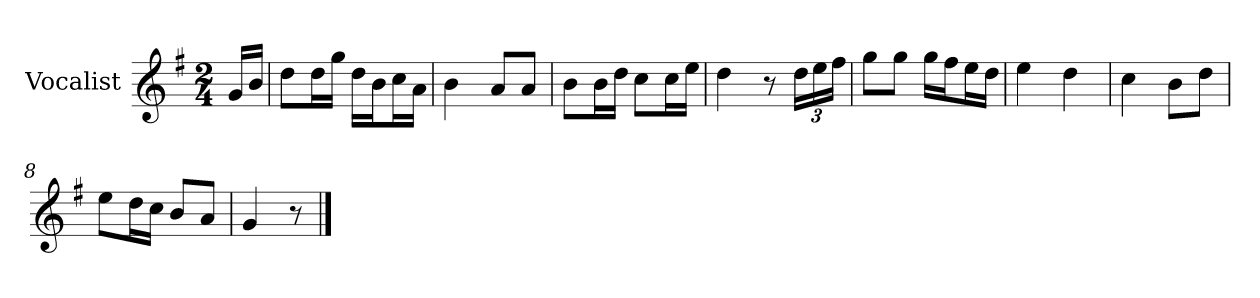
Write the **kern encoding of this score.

**kern
*part1
*staff1
*I"Vocalist
*k[f#]
*G:
*M2/4
=
16gLL
16bJJ
=1
8ddL
16ddL
16ggJJ
16ddLL
16bJ
16ccL
16aJJ
=2
4b
8aL
8aJ
=3
8bL
16bL
16ddJJ
8ccL
16ccL
16eeJJ
=4
4dd
8r
24ddLL
24ee
24ff#JJ
=5
8ggL
8ggJ
16ggLL
16ff#J
16eeL
16ddJJ
=6
4ee
4dd
=7
4cc
8bL
8ddJ
=8
8eeL
16ddL
16ccJJ
8bL
8aJ
=9
4g
8r
==
*-
